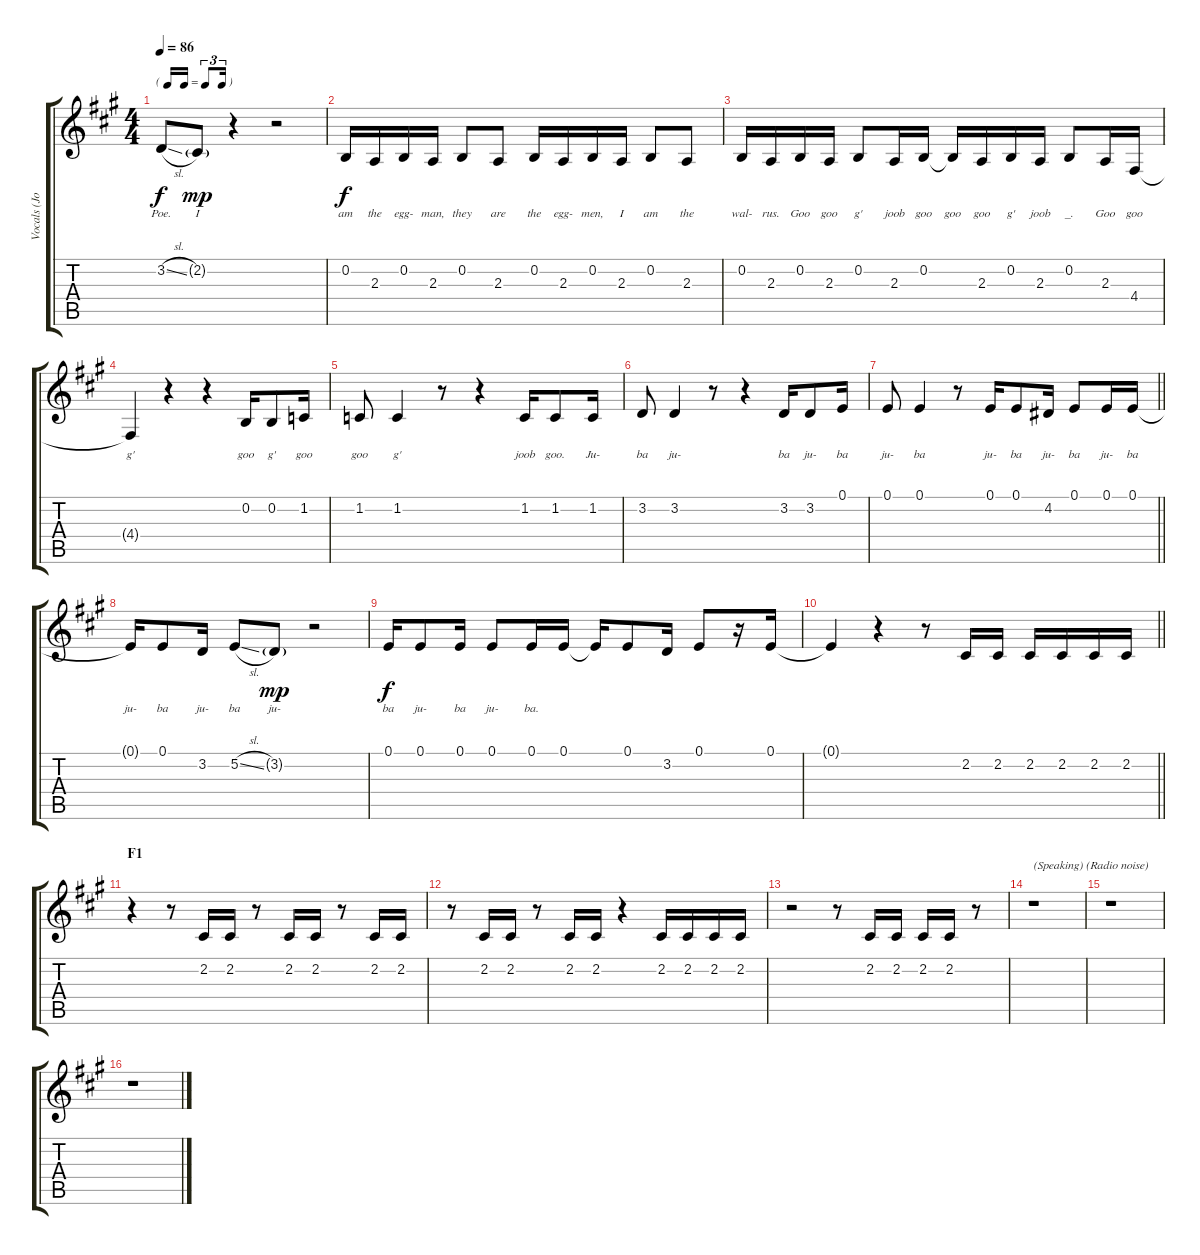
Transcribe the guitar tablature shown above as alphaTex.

\track ("Vocals (John Lennon)" "Vocals (Jo") {instrument tenorsax}
\staff {score tabs}
\tuning (E4 B3 G3 D3 A2 E2) {hide}
\ts (4 4)
\tf triplet16th
\tempo 86
\clef g2
\ks a
3.2{sl}.8{lyrics (0 "Poe.") lyrics (1 "") lyrics (2 "") lyrics (3 "") lyrics (4 "") dy f} 2.2{g}.8{lyrics (0 "I") lyrics (1 "") lyrics (2 "") lyrics (3 "") lyrics (4 "") dy mp} r.4 r.2 |
0.2.16{lyrics (0 "am") lyrics (1 "") lyrics (2 "") lyrics (3 "") lyrics (4 "") dy f} 2.3.16{lyrics (0 "the") lyrics (1 "") lyrics (2 "") lyrics (3 "") lyrics (4 "")} 0.2.16{lyrics (0 "egg-") lyrics (1 "") lyrics (2 "") lyrics (3 "") lyrics (4 "")} 2.3.16{lyrics (0 "man,") lyrics (1 "") lyrics (2 "") lyrics (3 "") lyrics (4 "")} 0.2.8{lyrics (0 "they") lyrics (1 "") lyrics (2 "") lyrics (3 "") lyrics (4 "")} 2.3.8{lyrics (0 "are") lyrics (1 "") lyrics (2 "") lyrics (3 "") lyrics (4 "")} 0.2.16{lyrics (0 "the") lyrics (1 "") lyrics (2 "") lyrics (3 "") lyrics (4 "")} 2.3.16{lyrics (0 "egg-") lyrics (1 "") lyrics (2 "") lyrics (3 "") lyrics (4 "")} 0.2.16{lyrics (0 "men,") lyrics (1 "") lyrics (2 "") lyrics (3 "") lyrics (4 "")} 2.3.16{lyrics (0 "I") lyrics (1 "") lyrics (2 "") lyrics (3 "") lyrics (4 "")} 0.2.8{lyrics (0 "am") lyrics (1 "") lyrics (2 "") lyrics (3 "") lyrics (4 "")} 2.3.8{lyrics (0 "the") lyrics (1 "") lyrics (2 "") lyrics (3 "") lyrics (4 "")} |
0.2.16{lyrics (0 "wal-") lyrics (1 "") lyrics (2 "") lyrics (3 "") lyrics (4 "")} 2.3.16{lyrics (0 "rus.") lyrics (1 "") lyrics (2 "") lyrics (3 "") lyrics (4 "")} 0.2.16{lyrics (0 "Goo") lyrics (1 "") lyrics (2 "") lyrics (3 "") lyrics (4 "")} 2.3.16{lyrics (0 "goo") lyrics (1 "") lyrics (2 "") lyrics (3 "") lyrics (4 "")} 0.2.8{lyrics (0 "g'") lyrics (1 "") lyrics (2 "") lyrics (3 "") lyrics (4 "")} 2.3.16{lyrics (0 "joob") lyrics (1 "") lyrics (2 "") lyrics (3 "") lyrics (4 "")} 0.2.16{lyrics (0 "goo") lyrics (1 "") lyrics (2 "") lyrics (3 "") lyrics (4 "")} 0.2{t}.16{lyrics (0 "goo") lyrics (1 "") lyrics (2 "") lyrics (3 "") lyrics (4 "")} 2.3.16{lyrics (0 "goo") lyrics (1 "") lyrics (2 "") lyrics (3 "") lyrics (4 "")} 0.2.16{lyrics (0 "g'") lyrics (1 "") lyrics (2 "") lyrics (3 "") lyrics (4 "")} 2.3.16{lyrics (0 "joob") lyrics (1 "") lyrics (2 "") lyrics (3 "") lyrics (4 "")} 0.2.8{lyrics (0 "_.") lyrics (1 "") lyrics (2 "") lyrics (3 "") lyrics (4 "")} 2.3.16{lyrics (0 "Goo") lyrics (1 "") lyrics (2 "") lyrics (3 "") lyrics (4 "")} 4.4.16{lyrics (0 "goo") lyrics (1 "") lyrics (2 "") lyrics (3 "") lyrics (4 "")} |
4.4{t}.4{lyrics (0 "g'") lyrics (1 "") lyrics (2 "") lyrics (3 "") lyrics (4 "")} r.4 r.4 0.2.16{lyrics (0 "goo") lyrics (1 "") lyrics (2 "") lyrics (3 "") lyrics (4 "")} 0.2.8{lyrics (0 "g'") lyrics (1 "") lyrics (2 "") lyrics (3 "") lyrics (4 "")} 1.2.16{lyrics (0 "goo") lyrics (1 "") lyrics (2 "") lyrics (3 "") lyrics (4 "")} |
1.2.8{lyrics (0 "goo") lyrics (1 "") lyrics (2 "") lyrics (3 "") lyrics (4 "")} 1.2.4{lyrics (0 "g'") lyrics (1 "") lyrics (2 "") lyrics (3 "") lyrics (4 "")} r.8 r.4 1.2.16{lyrics (0 "joob") lyrics (1 "") lyrics (2 "") lyrics (3 "") lyrics (4 "")} 1.2.8{lyrics (0 "goo.") lyrics (1 "") lyrics (2 "") lyrics (3 "") lyrics (4 "")} 1.2.16{lyrics (0 "Ju-") lyrics (1 "") lyrics (2 "") lyrics (3 "") lyrics (4 "")} |
3.2.8{lyrics (0 "ba") lyrics (1 "") lyrics (2 "") lyrics (3 "") lyrics (4 "")} 3.2.4{lyrics (0 "ju-") lyrics (1 "") lyrics (2 "") lyrics (3 "") lyrics (4 "")} r.8 r.4 3.2.16{lyrics (0 "ba") lyrics (1 "") lyrics (2 "") lyrics (3 "") lyrics (4 "")} 3.2.8{lyrics (0 "ju-") lyrics (1 "") lyrics (2 "") lyrics (3 "") lyrics (4 "")} 0.1.16{lyrics (0 "ba") lyrics (1 "") lyrics (2 "") lyrics (3 "") lyrics (4 "")} |
\barLineRight lightlight
0.1.8{lyrics (0 "ju-") lyrics (1 "") lyrics (2 "") lyrics (3 "") lyrics (4 "")} 0.1.4{lyrics (0 "ba") lyrics (1 "") lyrics (2 "") lyrics (3 "") lyrics (4 "")} r.8 0.1.16{lyrics (0 "ju-") lyrics (1 "") lyrics (2 "") lyrics (3 "") lyrics (4 "")} 0.1.8{lyrics (0 "ba") lyrics (1 "") lyrics (2 "") lyrics (3 "") lyrics (4 "")} 4.2.16{lyrics (0 "ju-") lyrics (1 "") lyrics (2 "") lyrics (3 "") lyrics (4 "")} 0.1.8{lyrics (0 "ba") lyrics (1 "") lyrics (2 "") lyrics (3 "") lyrics (4 "")} 0.1.16{lyrics (0 "ju-") lyrics (1 "") lyrics (2 "") lyrics (3 "") lyrics (4 "")} 0.1.16{lyrics (0 "ba") lyrics (1 "") lyrics (2 "") lyrics (3 "") lyrics (4 "")} |
0.1{t}.16{lyrics (0 "ju-") lyrics (1 "") lyrics (2 "") lyrics (3 "") lyrics (4 "")} 0.1.8{lyrics (0 "ba") lyrics (1 "") lyrics (2 "") lyrics (3 "") lyrics (4 "")} 3.2.16{lyrics (0 "ju-") lyrics (1 "") lyrics (2 "") lyrics (3 "") lyrics (4 "")} 5.2{sl}.8{lyrics (0 "ba") lyrics (1 "") lyrics (2 "") lyrics (3 "") lyrics (4 "")} 3.2{g}.8{lyrics (0 "ju-") lyrics (1 "") lyrics (2 "") lyrics (3 "") lyrics (4 "") dy mp} r.2 |
0.1.16{lyrics (0 "ba") lyrics (1 "") lyrics (2 "") lyrics (3 "") lyrics (4 "") dy f} 0.1.8{lyrics (0 "ju-") lyrics (1 "") lyrics (2 "") lyrics (3 "") lyrics (4 "")} 0.1.16{lyrics (0 "ba") lyrics (1 "") lyrics (2 "") lyrics (3 "") lyrics (4 "")} 0.1.8{lyrics (0 "ju-") lyrics (1 "") lyrics (2 "") lyrics (3 "") lyrics (4 "")} 0.1.16{lyrics (0 "ba.") lyrics (1 "") lyrics (2 "") lyrics (3 "") lyrics (4 "")} 0.1.16 0.1{t}.16 0.1.8 3.2.16 0.1.8 r.16 0.1.16 |
\barLineRight lightlight
0.1{t}.4 r.4 r.8 2.2.16 2.2.16 2.2.16 2.2.16 2.2.16 2.2.16 |
\section ("" "F1")
r.4{volume 14} r.8 2.2.16 2.2.16 r.8 2.2.16 2.2.16 r.8 2.2.16 2.2.16 |
r.8 2.2.16 2.2.16 r.8 2.2.16 2.2.16 r.4 2.2.16 2.2.16 2.2.16 2.2.16 |
r.2 r.8 2.2.16 2.2.16 2.2.16 2.2.16 r.8 |
r.1{txt "(Speaking) (Radio noise)" volume 12} |
r.1 |
r.1
